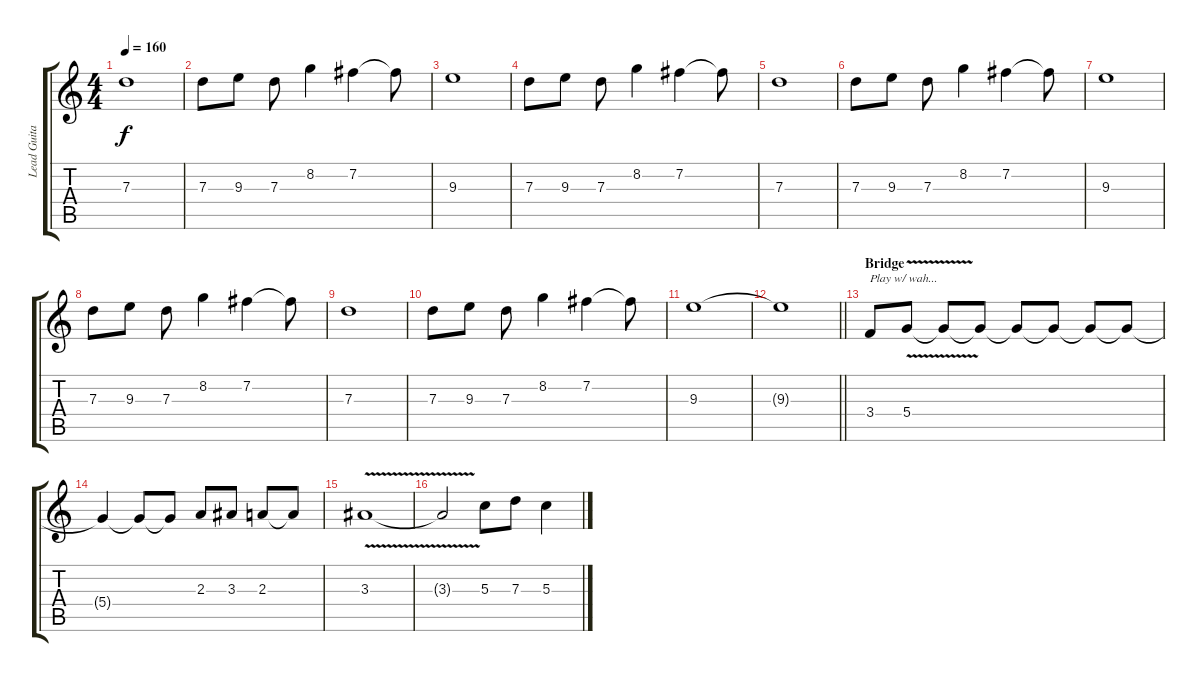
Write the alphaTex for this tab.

\track ("Lead Guitar" "Lead Guita") {instrument distortionguitar}
\staff {score tabs}
\tuning (E4 B3 G3 D3 A2 E2) {hide}
\ts (4 4)
\tempo 160
\clef g2
\ks c
7.3.1{dy f} |
7.3.8 9.3.8 7.3.8 8.2.4 7.2.4 7.2{t}.8 |
9.3.1 |
7.3.8{volume 13 instrument electricguitarjazz} 9.3.8 7.3.8 8.2.4 7.2.4 7.2{t}.8 |
7.3.1 |
7.3.8 9.3.8 7.3.8 8.2.4 7.2.4 7.2{t}.8 |
9.3.1 |
7.3.8 9.3.8 7.3.8 8.2.4 7.2.4 7.2{t}.8 |
7.3.1 |
7.3.8 9.3.8 7.3.8 8.2.4 7.2.4 7.2{t}.8 |
9.3.1 |
\barLineRight lightlight
9.3{t}.1 |
\section ("" "Bridge")
3.4.8{txt "Play w/ wah..." volume 16 instrument distortionguitar} 5.4{v}.8 5.4{t}.8 5.4{t}.8 5.4{t}.8 5.4{t}.8 5.4{t}.8 5.4{t}.8 |
5.4{t}.4 5.4{t}.8 5.4{t}.8 2.3.8 3.3.8 2.3.8 2.3{t}.8 |
3.3{v}.1 |
3.3{t}.2 5.3.8 7.3.8 5.3.4
